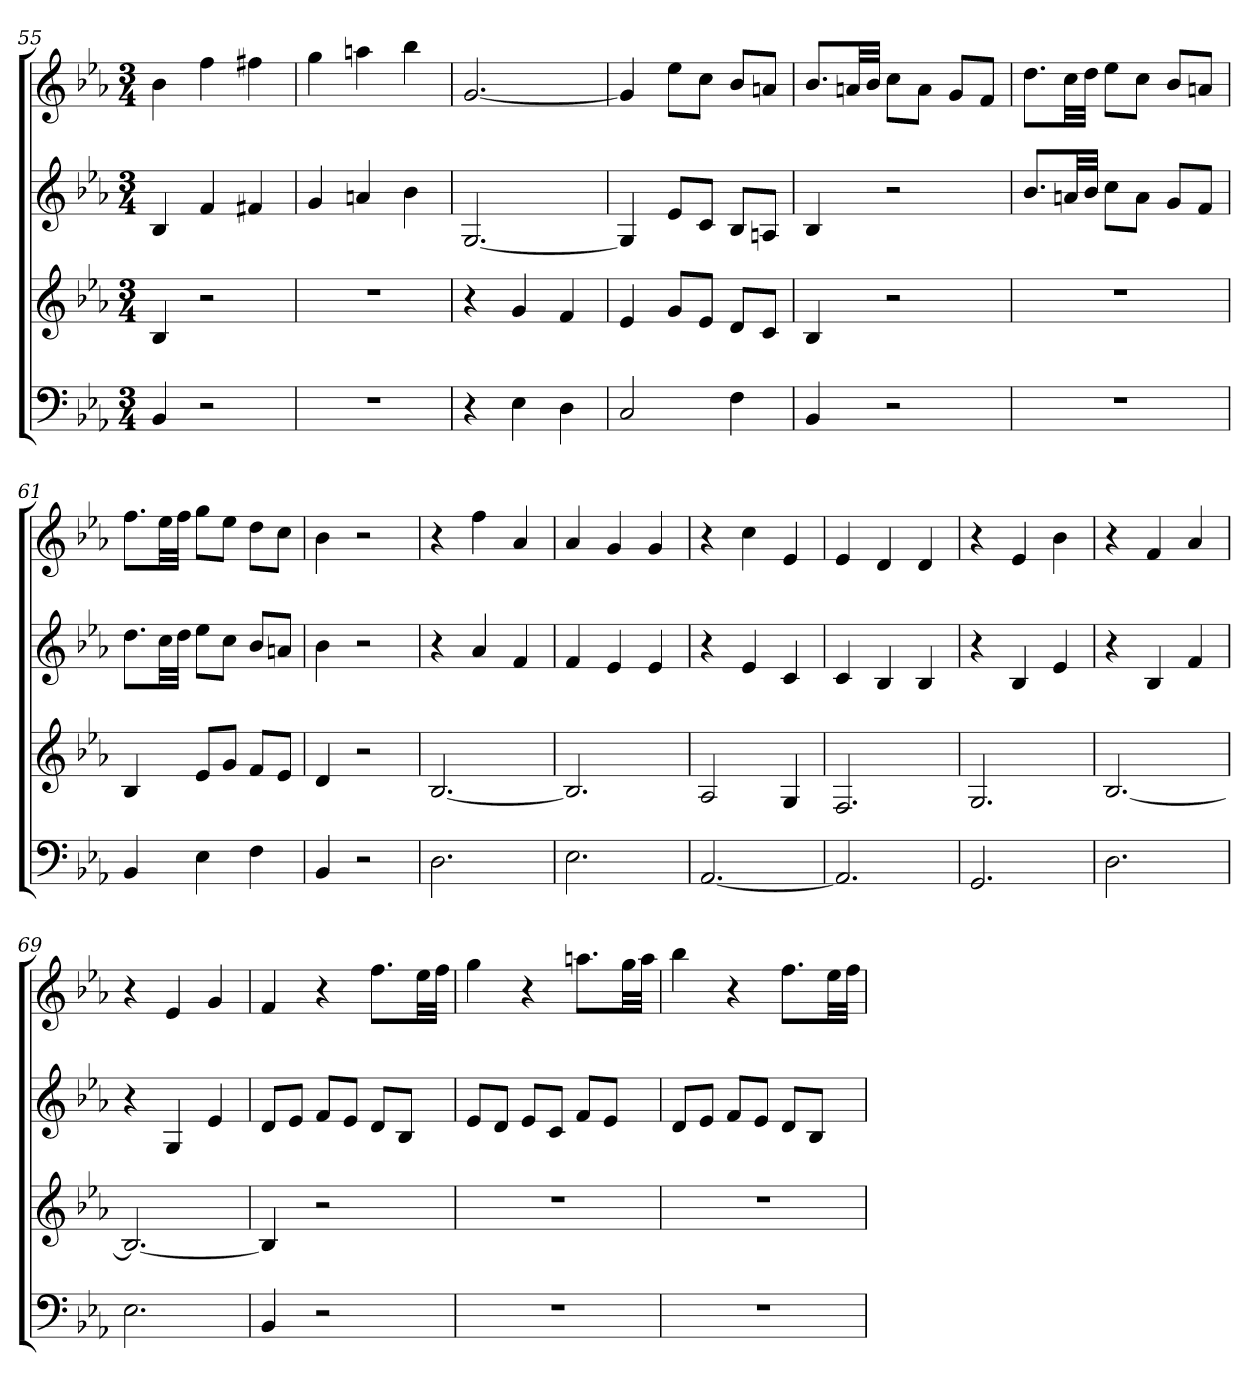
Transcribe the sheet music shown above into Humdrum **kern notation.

**kern	**kern	**kern	**kern
*part4	*part3	*part2	*part1
*staff4	*staff3	*staff2	*staff1
*k[b-e-a-]	*k[b-e-a-]	*k[b-e-a-]	*k[b-e-a-]
*E-:	*E-:	*E-:	*E-:
*M3/4	*M3/4	*M3/4	*M3/4
=55	=55	=55	=55
4BB-	4B-	4B-	4b-
2r	2r	4f	4ff
.	.	4f#X	4ff#X
=56	=56	=56	=56
2.r	2.r	4g	4gg
.	.	4an	4aan
.	.	4b-	4bb-
=57	=57	=57	=57
4r	4r	[2.G	[2.g
4E-	4g	.	.
4D	4f	.	.
=58	=58	=58	=58
2C	4e-	4G]	4g]
.	8gL	8e-L	8ee-L
.	8e-J	8cJ	8ccJ
4F	8dL	8B-L	8b-L
.	8cJ	8AnJ	8anJ
=59	=59	=59	=59
4BB-	4B-	4B-	8.b-L
.	.	.	32anLL
.	.	.	32b-JJJ
2r	2r	2r	8ccL
.	.	.	8aJ
.	.	.	8gL
.	.	.	8fJ
=60	=60	=60	=60
2.r	2.r	8.b-L	8.ddL
.	.	32anLL	32ccLL
.	.	32b-JJJ	32ddJJJ
.	.	8ccL	8ee-L
.	.	8aJ	8ccJ
.	.	8gL	8b-L
.	.	8fJ	8anJ
=61	=61	=61	=61
4BB-	4B-	8.ddL	8.ffL
.	.	32ccLL	32ee-LL
.	.	32ddJJJ	32ffJJJ
4E-	8e-L	8ee-L	8ggL
.	8gJ	8ccJ	8ee-J
4F	8fL	8b-L	8ddL
.	8e-J	8anJ	8ccJ
=62	=62	=62	=62
4BB-	4d	4b-	4b-
2r	2r	2r	2r
=63	=63	=63	=63
2.D	[2.B-	4r	4r
.	.	4a-	4ff
.	.	4f	4a-
=64	=64	=64	=64
2.E-	2.B-]	4f	4a-
.	.	4e-	4g
.	.	4e-	4g
=65	=65	=65	=65
[2.AA-	2A-	4r	4r
.	.	4e-	4cc
.	4G	4c	4e-
=66	=66	=66	=66
2.AA-]	2.F	4c	4e-
.	.	4B-	4d
.	.	4B-	4d
=67	=67	=67	=67
2.GG	2.G	4r	4r
.	.	4B-	4e-
.	.	4e-	4b-
=68	=68	=68	=68
2.D	[2.B-	4r	4r
.	.	4B-	4f
.	.	4f	4a-
=69	=69	=69	=69
2.E-	2.B-_	4r	4r
.	.	4G	4e-
.	.	4e-	4g
=70	=70	=70	=70
4BB-	4B-]	8dL	4f
.	.	8e-J	.
2r	2r	8fL	4r
.	.	8e-J	.
.	.	8dL	8.ffL
.	.	8B-J	.
.	.	.	32ee-LL
.	.	.	32ffJJJ
=71	=71	=71	=71
2.r	2.r	8e-L	4gg
.	.	8dJ	.
.	.	8e-L	4r
.	.	8cJ	.
.	.	8fL	8.aanL
.	.	8e-J	.
.	.	.	32ggLL
.	.	.	32aaJJJ
=72	=72	=72	=72
2.r	2.r	8dL	4bb-
.	.	8e-J	.
.	.	8fL	4r
.	.	8e-J	.
.	.	8dL	8.ffL
.	.	8B-J	.
.	.	.	32ee-LL
.	.	.	32ffJJJ
=	=	=	=
*-	*-	*-	*-
